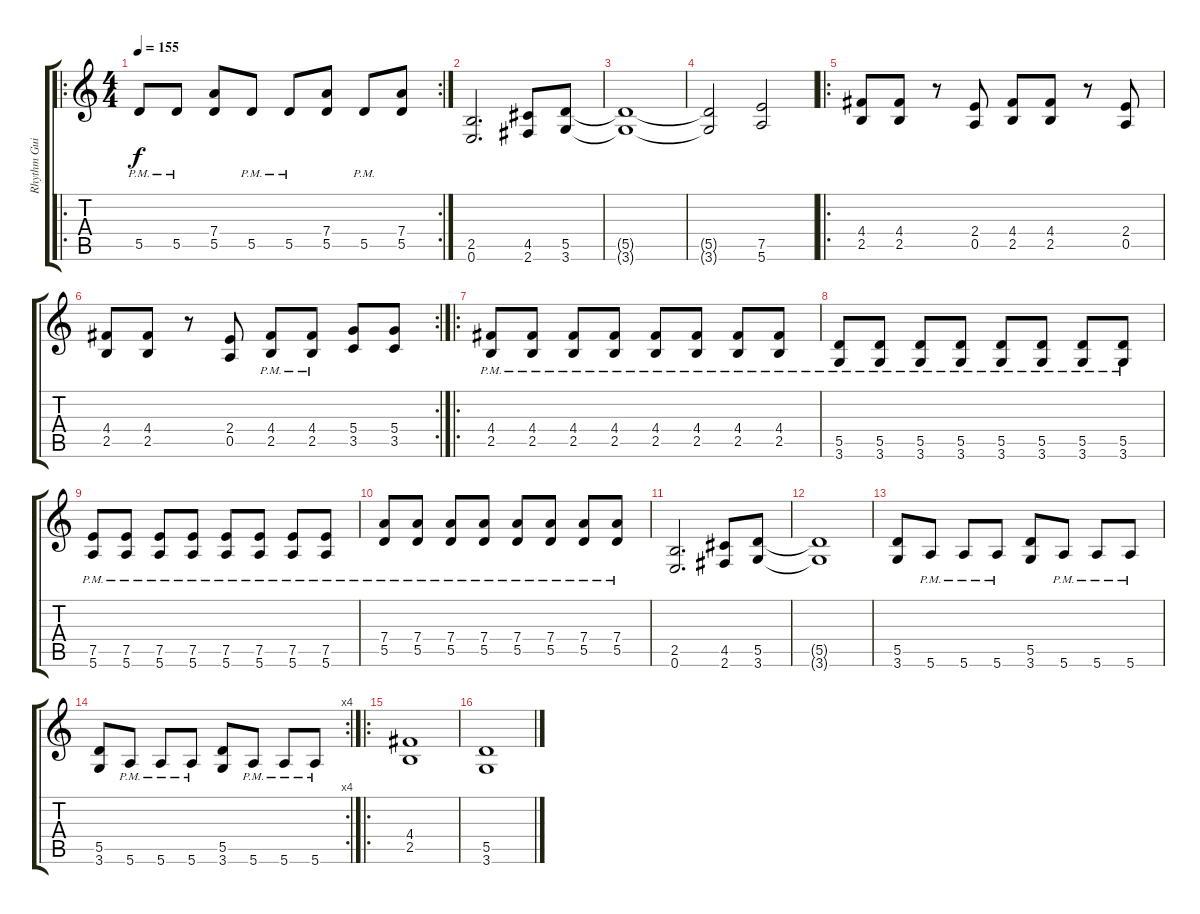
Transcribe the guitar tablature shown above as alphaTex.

\track ("Rhythm Guitar" "Rhythm Gui") {instrument overdrivenguitar}
\staff {score tabs}
\tuning (E4 B3 G3 D3 A2 E2) {hide}
\ro
\rc 2
\ts (4 4)
\tempo 155
\clef g2
\ks c
5.5{pm}.8{dy f} 5.5{pm}.8 (7.4 5.5).8 5.5{pm}.8 5.5{pm}.8 (7.4 5.5).8 5.5{pm}.8 (7.4 5.5).8 |
(2.5 0.6).2{d} (4.5 2.6).8 (5.5 3.6).8 |
(5.5{t} 3.6{t}).1 |
(5.5{t} 3.6{t}).2 (7.5 5.6).2 |
\ro
(4.4 2.5).8 (4.4 2.5).8 r.8 (2.4 0.5).8 (4.4 2.5).8 (4.4 2.5).8 r.8 (2.4 0.5).8 |
\rc 2
(4.4 2.5).8 (4.4 2.5).8 r.8 (2.4 0.5).8 (4.4{pm} 2.5{pm}).8 (4.4{pm} 2.5{pm}).8 (5.4 3.5).8 (5.4 3.5).8 |
\ro
(4.4{pm} 2.5{pm}).8 (4.4{pm} 2.5{pm}).8 (4.4{pm} 2.5{pm}).8 (4.4{pm} 2.5{pm}).8 (4.4{pm} 2.5{pm}).8 (4.4{pm} 2.5{pm}).8 (4.4{pm} 2.5{pm}).8 (4.4{pm} 2.5{pm}).8 |
(5.5{pm} 3.6{pm}).8 (5.5{pm} 3.6{pm}).8 (5.5{pm} 3.6{pm}).8 (5.5{pm} 3.6{pm}).8 (5.5{pm} 3.6{pm}).8 (5.5{pm} 3.6{pm}).8 (5.5{pm} 3.6{pm}).8 (5.5{pm} 3.6{pm}).8 |
(7.5{pm} 5.6{pm}).8 (7.5{pm} 5.6{pm}).8 (7.5{pm} 5.6{pm}).8 (7.5{pm} 5.6{pm}).8 (7.5{pm} 5.6{pm}).8 (7.5{pm} 5.6{pm}).8 (7.5{pm} 5.6{pm}).8 (7.5{pm} 5.6{pm}).8 |
(7.4{pm} 5.5{pm}).8 (7.4{pm} 5.5{pm}).8 (7.4{pm} 5.5{pm}).8 (7.4{pm} 5.5{pm}).8 (7.4{pm} 5.5{pm}).8 (7.4{pm} 5.5{pm}).8 (7.4{pm} 5.5{pm}).8 (7.4{pm} 5.5{pm}).8 |
(2.5 0.6).2{d} (4.5 2.6).8 (5.5 3.6).8 |
(5.5{t} 3.6{t}).1 |
(5.5 3.6).8 5.6{pm}.8 5.6{pm}.8 5.6{pm}.8 (5.5 3.6).8 5.6{pm}.8 5.6{pm}.8 5.6{pm}.8 |
\rc 4
(5.5 3.6).8 5.6{pm}.8 5.6{pm}.8 5.6{pm}.8 (5.5 3.6).8 5.6{pm}.8 5.6{pm}.8 5.6{pm}.8 |
\ro
(4.4 2.5).1 |
(5.5 3.6).1
